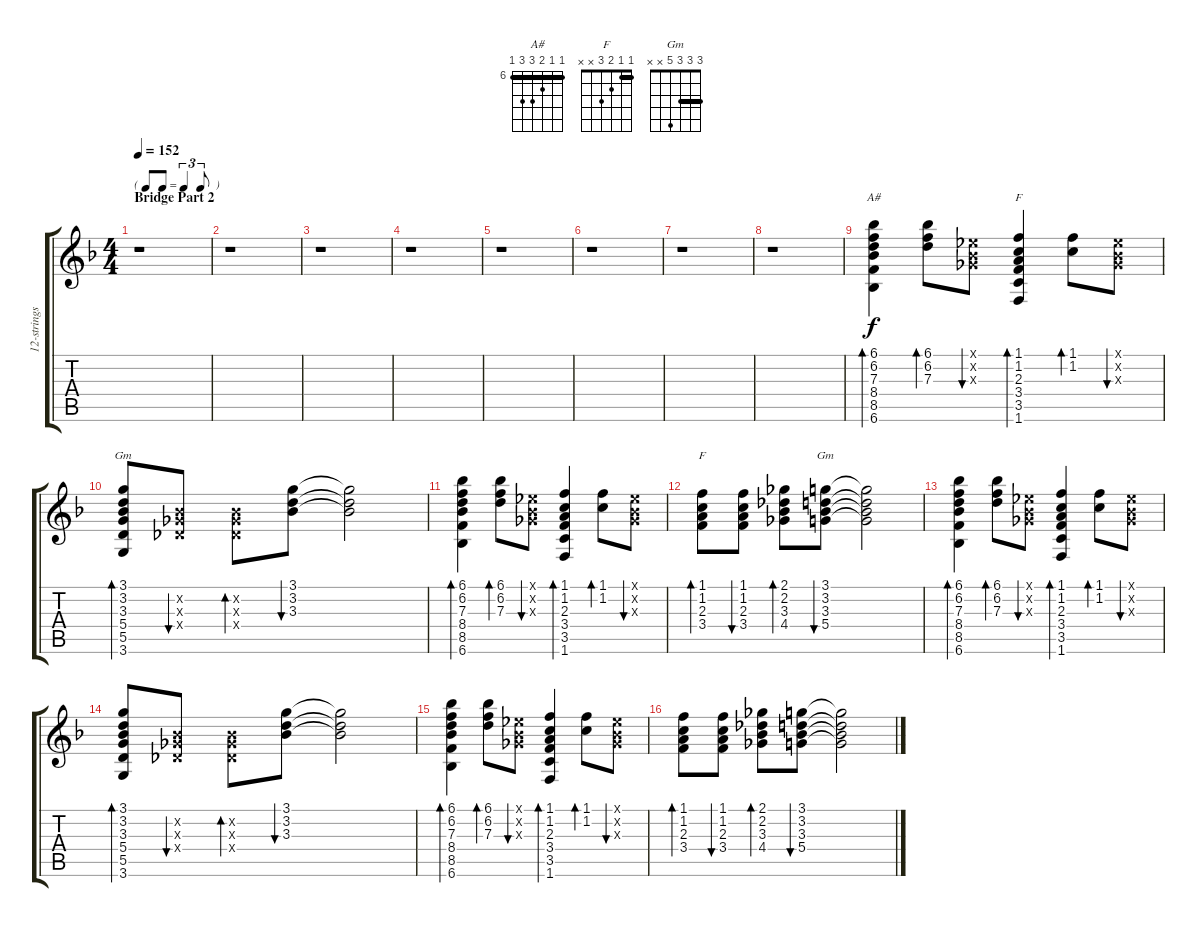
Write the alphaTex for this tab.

\track ("12-strings Guitar" "12-strings") {instrument acousticguitarsteel}
\staff {score tabs}
\tuning (E4 B3 G3 D3 A2 E2) {hide}
\chord ("A#" 6 6 7 8 8 6) {firstfret 6 barre 6}
\chord ("F" 1 1 2 3 3 1) {barre 1}
\chord ("Gm" 3 3 3 5 5 3) {barre 3}
\chord ("F" 1 1 2 3 x x) {barre 1}
\chord ("Gm" 3 3 3 5 x x) {barre 3}
\ts (4 4)
\tf triplet8th
\section ("" "Bridge Part 2")
\tempo 152
\clef g2
\ks f
r.1{dy f} |
r.1 |
r.1 |
r.1 |
r.1 |
r.1 |
r.1 |
r.1 |
(6.1 6.2 7.3 8.4 8.5 6.6).4{bd 30 ch "A#"} (6.1 6.2 7.3).8{bd 30} (-1.1{x} -1.2{x} -1.3{x}).8{bu 30} (1.1 1.2 2.3 3.4 3.5 1.6).4{bd 30 ch "F"} (1.1 1.2).8{bd 30} (-1.1{x} -1.2{x} -1.3{x}).8{bu 30} |
(3.1 3.2 3.3 5.4 5.5 3.6).8{bd 30 ch "Gm"} (-1.2{x} -1.3{x} -1.4{x}).8{bu 30} (-1.2{x} -1.3{x} -1.4{x}).8{bd 30} (3.1 3.2 3.3).8{bu 30} (3.1{t} 3.2{t} 3.3{t}).2 |
(6.1 6.2 7.3 8.4 8.5 6.6).4{bd 30} (6.1 6.2 7.3).8{bd 30} (-1.1{x} -1.2{x} -1.3{x}).8{bu 30} (1.1 1.2 2.3 3.4 3.5 1.6).4{bd 30} (1.1 1.2).8{bd 30} (-1.1{x} -1.2{x} -1.3{x}).8{bu 30} |
(1.1 1.2 2.3 3.4).8{bd 30 ch "F"} (1.1 1.2 2.3 3.4).8{bu 30} (2.1 2.2 3.3 4.4).8{bd 30} (3.1 3.2 3.3 5.4).8{bu 30 ch "Gm"} (3.1{t} 3.2{t} 3.3{t} 5.4{t}).2 |
(6.1 6.2 7.3 8.4 8.5 6.6).4{bd 30} (6.1 6.2 7.3).8{bd 30} (-1.1{x} -1.2{x} -1.3{x}).8{bu 30} (1.1 1.2 2.3 3.4 3.5 1.6).4{bd 30} (1.1 1.2).8{bd 30} (-1.1{x} -1.2{x} -1.3{x}).8{bu 30} |
(3.1 3.2 3.3 5.4 5.5 3.6).8{bd 30} (-1.2{x} -1.3{x} -1.4{x}).8{bu 30} (-1.2{x} -1.3{x} -1.4{x}).8{bd 30} (3.1 3.2 3.3).8{bu 30} (3.1{t} 3.2{t} 3.3{t}).2 |
(6.1 6.2 7.3 8.4 8.5 6.6).4{bd 30} (6.1 6.2 7.3).8{bd 30} (-1.1{x} -1.2{x} -1.3{x}).8{bu 30} (1.1 1.2 2.3 3.4 3.5 1.6).4{bd 30} (1.1 1.2).8{bd 30} (-1.1{x} -1.2{x} -1.3{x}).8{bu 30} |
(1.1 1.2 2.3 3.4).8{bd 30} (1.1 1.2 2.3 3.4).8{bu 30} (2.1 2.2 3.3 4.4).8{bd 30} (3.1 3.2 3.3 5.4).8{bu 30} (3.1{t} 3.2{t} 3.3{t} 5.4{t}).2
